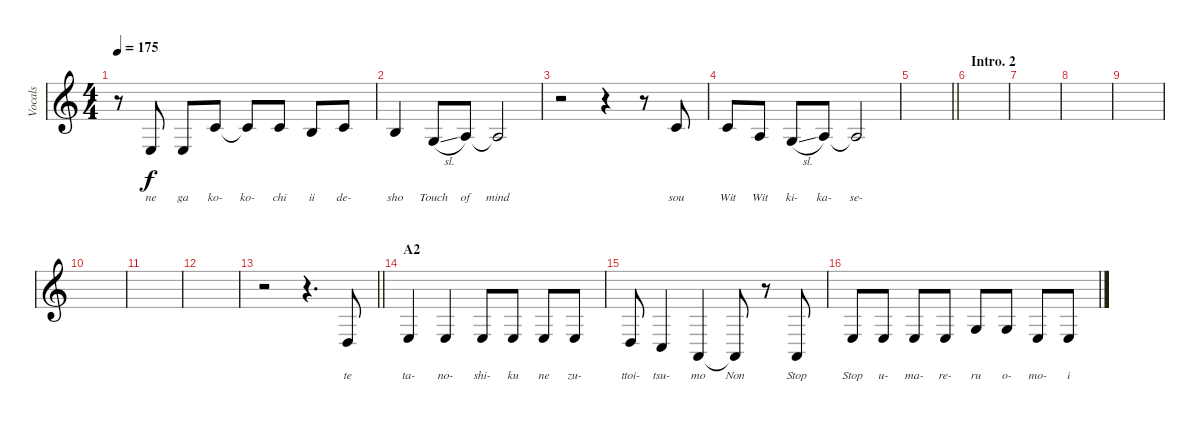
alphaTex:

\track ("Vocals" "Vocals") {mute instrument violin}
\staff {score}
\tuning (E4 B3 G3 D3 A2 E2) {hide}
\ts (4 4)
\tempo 175
\clef g2
\ks c
r.8{dy f} 2.4.8{lyrics (0 "ne") lyrics (1 "") lyrics (2 "") lyrics (3 "") lyrics (4 "")} 2.4.8{lyrics (0 "ga") lyrics (1 "") lyrics (2 "") lyrics (3 "") lyrics (4 "")} 1.2.8{lyrics (0 "ko-") lyrics (1 "") lyrics (2 "") lyrics (3 "") lyrics (4 "")} 1.2{t}.8{lyrics (0 "ko-") lyrics (1 "") lyrics (2 "") lyrics (3 "") lyrics (4 "")} 1.2.8{lyrics (0 "chi") lyrics (1 "") lyrics (2 "") lyrics (3 "") lyrics (4 "")} 0.2.8{lyrics (0 "ii") lyrics (1 "") lyrics (2 "") lyrics (3 "") lyrics (4 "")} 1.2.8{lyrics (0 "de-") lyrics (1 "") lyrics (2 "") lyrics (3 "") lyrics (4 "")} |
0.2.4{lyrics (0 "sho") lyrics (1 "") lyrics (2 "") lyrics (3 "") lyrics (4 "")} 0.3{sl}.8{lyrics (0 "Touch") lyrics (1 "") lyrics (2 "") lyrics (3 "") lyrics (4 "")} 2.3.8{lyrics (0 "of") lyrics (1 "") lyrics (2 "") lyrics (3 "") lyrics (4 "")} 2.3{t}.2{lyrics (0 "mind") lyrics (1 "") lyrics (2 "") lyrics (3 "") lyrics (4 "")} |
r.2 r.4 r.8 1.2.8{lyrics (0 "sou") lyrics (1 "") lyrics (2 "") lyrics (3 "") lyrics (4 "")} |
1.2.8{lyrics (0 "Wit") lyrics (1 "") lyrics (2 "") lyrics (3 "") lyrics (4 "")} 2.3.8{lyrics (0 "Wit") lyrics (1 "") lyrics (2 "") lyrics (3 "") lyrics (4 "")} 0.3{sl}.8{lyrics (0 "ki-") lyrics (1 "") lyrics (2 "") lyrics (3 "") lyrics (4 "")} 2.3.8{lyrics (0 "ka-") lyrics (1 "") lyrics (2 "") lyrics (3 "") lyrics (4 "")} 2.3{t}.2{lyrics (0 "se-") lyrics (1 "") lyrics (2 "") lyrics (3 "") lyrics (4 "")} |
\barLineRight lightlight
|
\section ("" "Intro. 2")
|
|
|
|
|
|
|
\barLineRight lightlight
r.2 r.4{d} 0.4.8{lyrics (0 "te") lyrics (1 "") lyrics (2 "") lyrics (3 "") lyrics (4 "")} |
\section ("" "A2")
2.4.4{lyrics (0 "ta-") lyrics (1 "") lyrics (2 "") lyrics (3 "") lyrics (4 "")} 2.4.4{lyrics (0 "no-") lyrics (1 "") lyrics (2 "") lyrics (3 "") lyrics (4 "")} 2.4.8{lyrics (0 "shi-") lyrics (1 "") lyrics (2 "") lyrics (3 "") lyrics (4 "")} 2.4.8{lyrics (0 "ku") lyrics (1 "") lyrics (2 "") lyrics (3 "") lyrics (4 "")} 2.4.8{lyrics (0 "ne") lyrics (1 "") lyrics (2 "") lyrics (3 "") lyrics (4 "")} 2.4.8{lyrics (0 "zu-") lyrics (1 "") lyrics (2 "") lyrics (3 "") lyrics (4 "")} |
0.4.8{lyrics (0 "ttoi-") lyrics (1 "") lyrics (2 "") lyrics (3 "") lyrics (4 "")} 3.5.4{lyrics (0 "tsu-") lyrics (1 "") lyrics (2 "") lyrics (3 "") lyrics (4 "")} 0.5.4{lyrics (0 "mo") lyrics (1 "") lyrics (2 "") lyrics (3 "") lyrics (4 "")} 0.5{t}.8{lyrics (0 "Non") lyrics (1 "") lyrics (2 "") lyrics (3 "") lyrics (4 "")} r.8 0.5.8{lyrics (0 "Stop") lyrics (1 "") lyrics (2 "") lyrics (3 "") lyrics (4 "")} |
2.4.8{lyrics (0 "Stop") lyrics (1 "") lyrics (2 "") lyrics (3 "") lyrics (4 "")} 2.4.8{lyrics (0 "u-") lyrics (1 "") lyrics (2 "") lyrics (3 "") lyrics (4 "")} 2.4.8{lyrics (0 "ma-") lyrics (1 "") lyrics (2 "") lyrics (3 "") lyrics (4 "")} 2.4.8{lyrics (0 "re-") lyrics (1 "") lyrics (2 "") lyrics (3 "") lyrics (4 "")} 0.3.8{lyrics (0 "ru") lyrics (1 "") lyrics (2 "") lyrics (3 "") lyrics (4 "")} 0.3.8{lyrics (0 "o-") lyrics (1 "") lyrics (2 "") lyrics (3 "") lyrics (4 "")} 2.4.8{lyrics (0 "mo-") lyrics (1 "") lyrics (2 "") lyrics (3 "") lyrics (4 "")} 2.4.8{lyrics (0 "i") lyrics (1 "") lyrics (2 "") lyrics (3 "") lyrics (4 "")}
